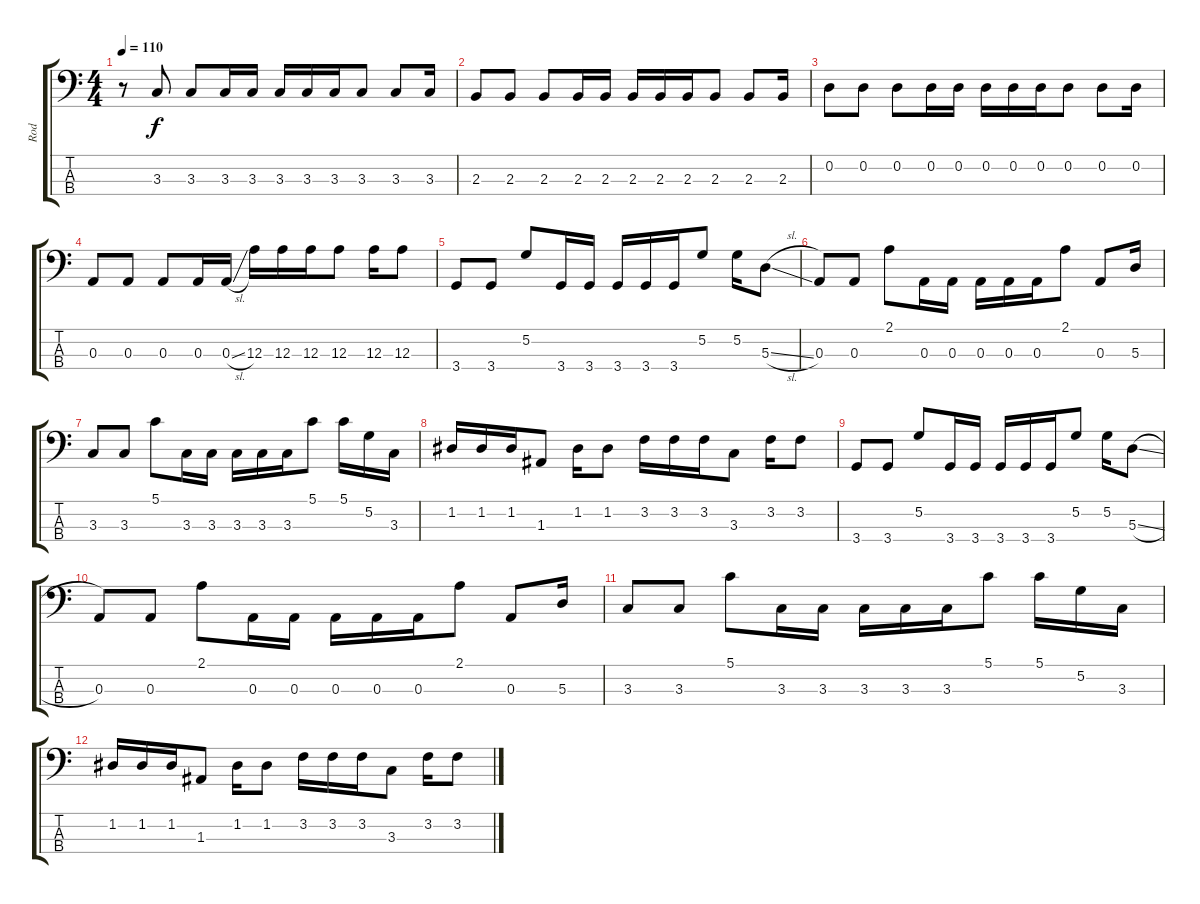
\track ("Rod" "Rod") {instrument electricbasspick}
\staff {score tabs}
\tuning (G2 D2 A1 E1) {hide}
\ts (4 4)
\tempo 110
\clef f4
\ks c
r.8{dy f} 3.3.8 3.3.8 3.3.16 3.3.16 3.3.16 3.3.16 3.3.16 3.3.8 3.3.8 3.3.16 |
2.3.8 2.3.8 2.3.8 2.3.16 2.3.16 2.3.16 2.3.16 2.3.16 2.3.8 2.3.8 2.3.16 |
0.2.8 0.2.8 0.2.8 0.2.16 0.2.16 0.2.16 0.2.16 0.2.16 0.2.8 0.2.8 0.2.16 |
0.3.8 0.3.8 0.3.8 0.3.16 0.3{sl}.16 12.3.16 12.3.16 12.3.16 12.3.8 12.3.16 12.3.8 |
3.4.8 3.4.8 5.2.8 3.4.16 3.4.16 3.4.16 3.4.16 3.4.16 5.2.8 5.2.16 5.3{sl}.8 |
0.3.8 0.3.8 2.1.8 0.3.16 0.3.16 0.3.16 0.3.16 0.3.16 2.1.8 0.3.8 5.3.16 |
3.3.8 3.3.8 5.1.8 3.3.16 3.3.16 3.3.16 3.3.16 3.3.16 5.1.8 5.1.16 5.2.16 3.3.16 |
1.2.16 1.2.16 1.2.16 1.3.8 1.2.16 1.2.8 3.2.16 3.2.16 3.2.16 3.3.8 3.2.16 3.2.8 |
3.4.8 3.4.8 5.2.8 3.4.16 3.4.16 3.4.16 3.4.16 3.4.16 5.2.8 5.2.16 5.3{sl}.8 |
0.3.8 0.3.8 2.1.8 0.3.16 0.3.16 0.3.16 0.3.16 0.3.16 2.1.8 0.3.8 5.3.16 |
3.3.8 3.3.8 5.1.8 3.3.16 3.3.16 3.3.16 3.3.16 3.3.16 5.1.8 5.1.16 5.2.16 3.3.16 |
1.2.16 1.2.16 1.2.16 1.3.8 1.2.16 1.2.8 3.2.16 3.2.16 3.2.16 3.3.8 3.2.16 3.2.8
